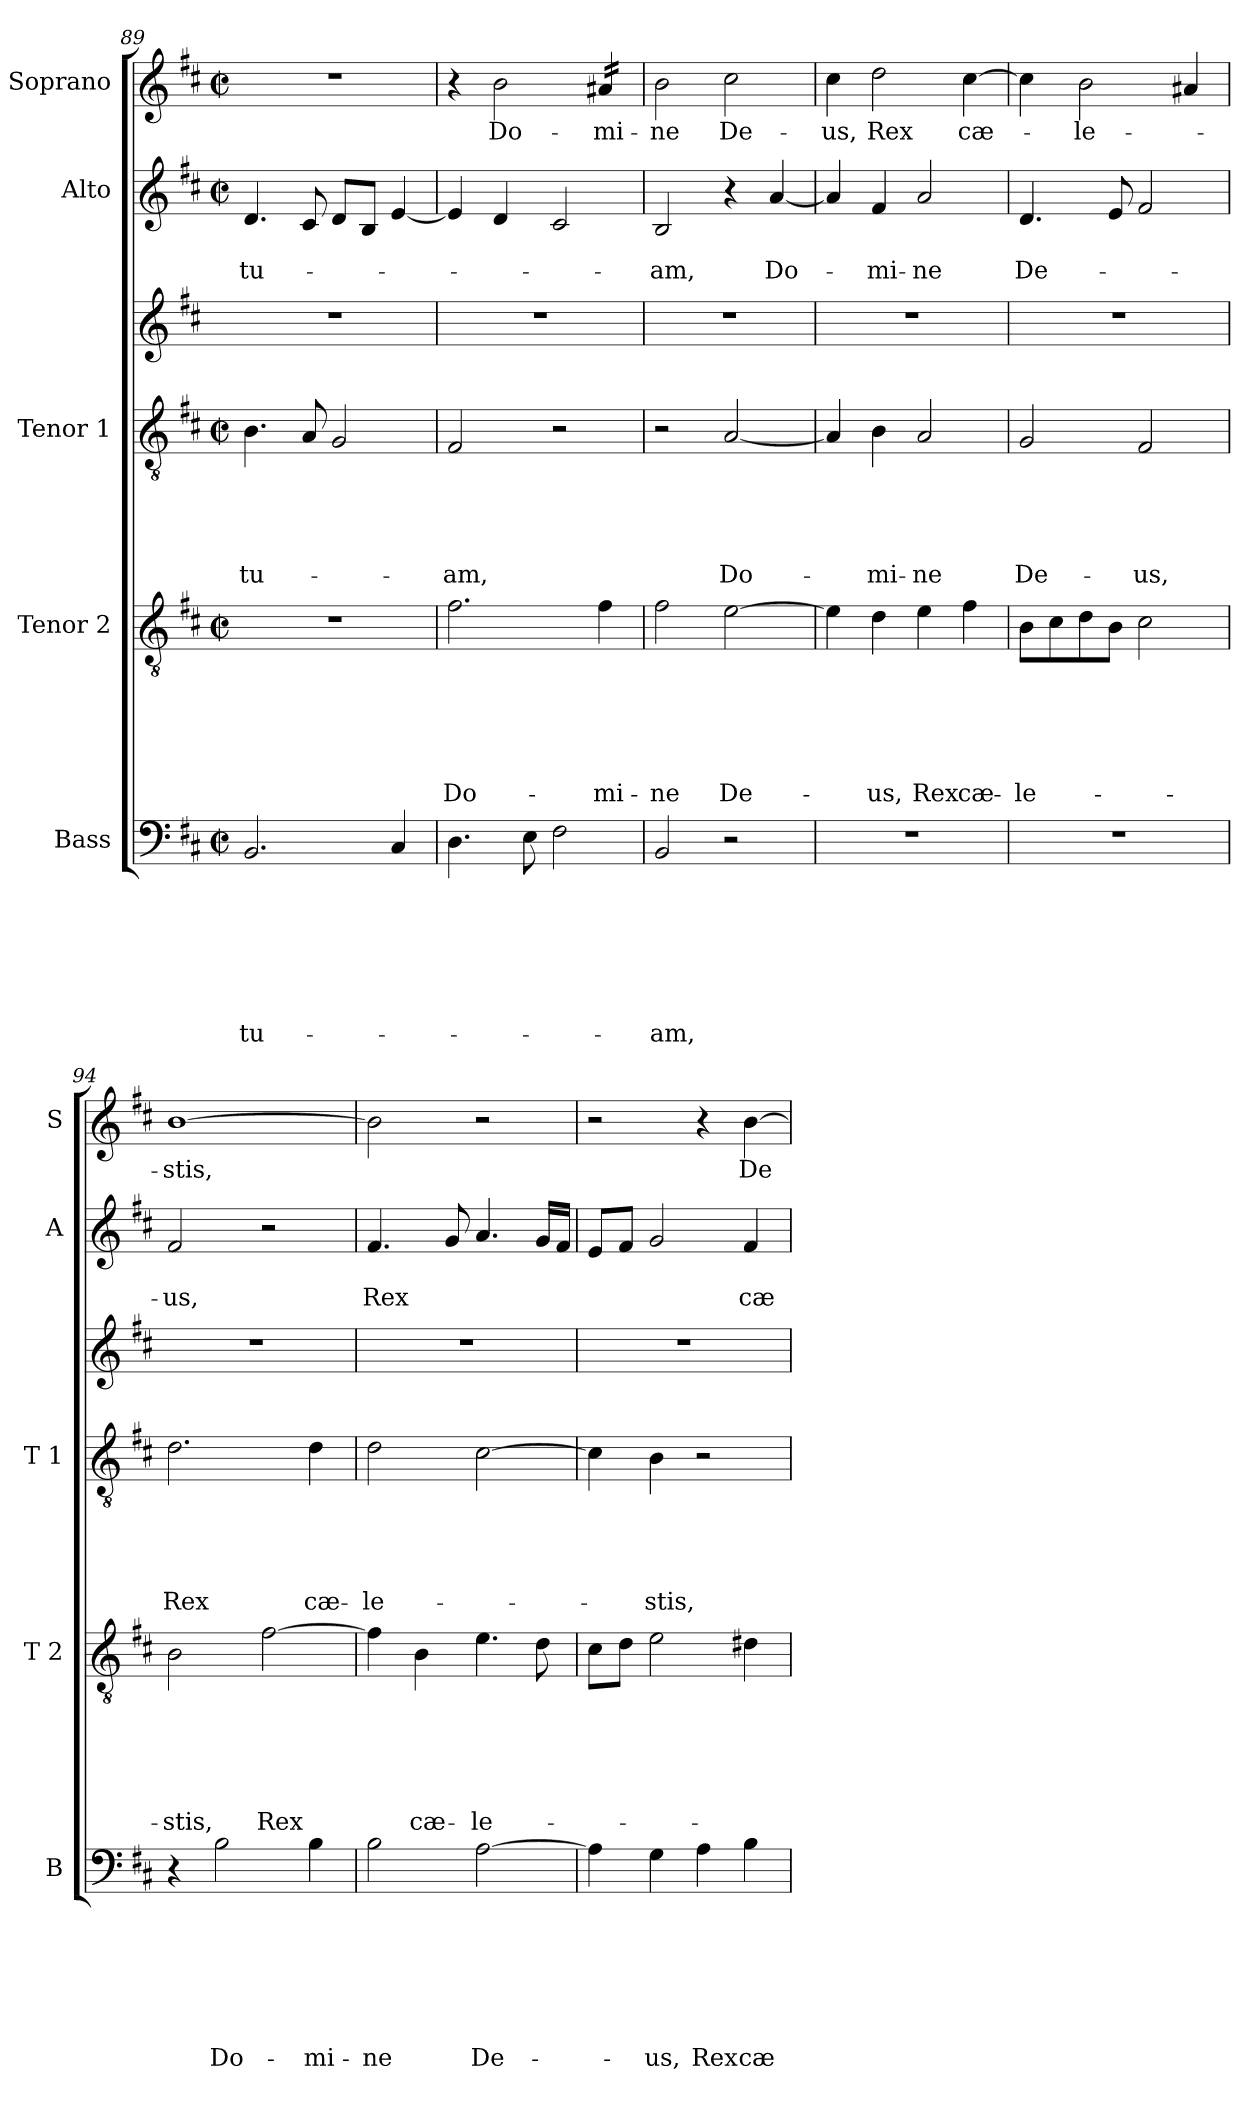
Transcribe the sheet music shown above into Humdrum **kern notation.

**kern	**text	**text	**text	**text	**text	**text	**text	**kern	**text	**text	**text	**text	**text	**text	**kern	**text	**text	**text	**text	**text	**kern	**kern	**text	**text	**kern	**text
*part6	*part6	*part6	*part6	*part6	*part6	*part6	*part6	*part5	*part5	*part5	*part5	*part5	*part5	*part5	*part4	*part4	*part4	*part4	*part4	*part4	*part3	*part2	*part2	*part2	*part1	*part1
*staff6	*staff6	*staff6	*staff6	*staff6	*staff6	*staff6	*staff6	*staff5	*staff5	*staff5	*staff5	*staff5	*staff5	*staff5	*staff4	*staff4	*staff4	*staff4	*staff4	*staff4	*staff3	*staff2	*staff2	*staff2	*staff1	*staff1
*I"Bass	*	*	*	*	*	*	*	*I"Tenor 2	*	*	*	*	*	*	*I"Tenor 1	*	*	*	*	*	*	*I"Alto	*	*	*I"Soprano	*
*I'B	*	*	*	*	*	*	*	*I'T 2	*	*	*	*	*	*	*I'T 1	*	*	*	*	*	*	*I'A	*	*	*I'S	*
*clefF4	*	*	*	*	*	*	*	*clefGv2	*	*	*	*	*	*	*clefGv2	*	*	*	*	*	*clefG2	*clefG2	*	*	*clefG2	*
*k[f#c#]	*	*	*	*	*	*	*	*k[f#c#]	*	*	*	*	*	*	*k[f#c#]	*	*	*	*	*	*k[f#c#]	*k[f#c#]	*	*	*k[f#c#]	*
*D:	*	*	*	*	*	*	*	*D:	*	*	*	*	*	*	*D:	*	*	*	*	*	*D:	*D:	*	*	*D:	*
*M2/2	*	*	*	*	*	*	*	*M2/2	*	*	*	*	*	*	*M2/2	*	*	*	*	*	*	*M2/2	*	*	*M2/2	*
*met(c|)	*	*	*	*	*	*	*	*met(c|)	*	*	*	*	*	*	*met(c|)	*	*	*	*	*	*	*met(c|)	*	*	*met(c|)	*
=89	=89	=89	=89	=89	=89	=89	=89	=89	=89	=89	=89	=89	=89	=89	=89	=89	=89	=89	=89	=89	=89	=89	=89	=89	=89	=89
!	!	!	!	!	!	!	!LO:LY:b	!	!	!	!	!	!	!	!	!	!	!	!	!LO:LY:b	!	!	!	!LO:LY:b	!	!
2.BB/	.	.	.	.	.	.	tu-	1r	.	.	.	.	.	.	4.B\	.	.	.	.	tu-	1r	4.d/	.	tu-	1r	.
.	.	.	.	.	.	.	.	.	.	.	.	.	.	.	8A/	.	.	.	.	.	.	8c#/	.	.	.	.
.	.	.	.	.	.	.	.	.	.	.	.	.	.	.	2G/	.	.	.	.	.	.	8d/L	.	.	.	.
.	.	.	.	.	.	.	.	.	.	.	.	.	.	.	.	.	.	.	.	.	.	8B/J	.	.	.	.
4C#/	.	.	.	.	.	.	.	.	.	.	.	.	.	.	.	.	.	.	.	.	.	[<4e/	.	.	.	.
=90	=90	=90	=90	=90	=90	=90	=90	=90	=90	=90	=90	=90	=90	=90	=90	=90	=90	=90	=90	=90	=90	=90	=90	=90	=90	=90
!	!	!	!	!	!	!	!	!	!	!	!	!	!	!LO:LY:b	!	!	!	!	!	!LO:LY:b	!	!	!	!	!	!
4.D\	.	.	.	.	.	.	.	2.f#\	.	.	.	.	.	Do-	2F#/	.	.	.	.	-am,	1r	4e/]	.	.	4r	.
!	!	!	!	!	!	!	!	!	!	!	!	!	!	!	!	!	!	!	!	!	!	!	!	!	!	!LO:LY:b
.	.	.	.	.	.	.	.	.	.	.	.	.	.	.	.	.	.	.	.	.	.	4d/	.	.	2b\	Do-
8E\	.	.	.	.	.	.	.	.	.	.	.	.	.	.	.	.	.	.	.	.	.	.	.	.	.	.
2F#\	.	.	.	.	.	.	.	.	.	.	.	.	.	.	2r	.	.	.	.	.	.	2c#/	.	.	.	.
!	!	!	!	!	!	!	!	!	!	!	!	!	!	!LO:LY:b	!	!	!	!	!	!	!	!	!	!	!	!LO:LY:b
*	*	*	*	*	*	*	*	*	*	*	*	*	*	*	*	*	*	*	*	*	*	*	*	*	*tremolo	*
.	.	.	.	.	.	.	.	4f#\	.	.	.	.	.	-mi-	.	.	.	.	.	.	.	.	.	.	16a#X/LL	-mi-
.	.	.	.	.	.	.	.	.	.	.	.	.	.	.	.	.	.	.	.	.	.	.	.	.	16a#X/	.
.	.	.	.	.	.	.	.	.	.	.	.	.	.	.	.	.	.	.	.	.	.	.	.	.	16a#X/	.
.	.	.	.	.	.	.	.	.	.	.	.	.	.	.	.	.	.	.	.	.	.	.	.	.	16a#X/JJ	.
*	*	*	*	*	*	*	*	*	*	*	*	*	*	*	*	*	*	*	*	*	*	*	*	*	*Xtremolo	*
!!LO:PB:g=z
=91	=91	=91	=91	=91	=91	=91	=91	=91	=91	=91	=91	=91	=91	=91	=91	=91	=91	=91	=91	=91	=91	=91	=91	=91	=91	=91
!	!	!	!	!	!	!	!LO:LY:b	!	!	!	!	!	!	!LO:LY:b	!	!	!	!	!	!	!	!	!	!LO:LY:b	!	!LO:LY:b
2BB/	.	.	.	.	.	.	-am,	2f#\	.	.	.	.	.	-ne	2r	.	.	.	.	.	1r	2B/	.	-am,	2b\	-ne
!	!	!	!	!	!	!	!	!	!	!	!	!	!	!LO:LY:b	!	!	!	!	!	!LO:LY:b	!	!	!	!	!	!LO:LY:b
2r	.	.	.	.	.	.	.	[>2e\	.	.	.	.	.	De-	[<2A/	.	.	.	.	Do-	.	4r	.	.	2cc#\	De-
!	!	!	!	!	!	!	!	!	!	!	!	!	!	!	!	!	!	!	!	!	!	!	!	!LO:LY:b	!	!
.	.	.	.	.	.	.	.	.	.	.	.	.	.	.	.	.	.	.	.	.	.	[<4a/	.	Do-	.	.
=92	=92	=92	=92	=92	=92	=92	=92	=92	=92	=92	=92	=92	=92	=92	=92	=92	=92	=92	=92	=92	=92	=92	=92	=92	=92	=92
!	!	!	!	!	!	!	!	!	!	!	!	!	!	!	!	!	!	!	!	!	!	!	!	!	!	!LO:LY:b
1r	.	.	.	.	.	.	.	4e\]	.	.	.	.	.	.	4A/]	.	.	.	.	.	1r	4a/]	.	.	4cc#\	-us,
!	!	!	!	!	!	!	!	!	!	!	!	!	!	!LO:LY:b	!	!	!	!	!	!LO:LY:b	!	!	!	!LO:LY:b	!	!LO:LY:b
.	.	.	.	.	.	.	.	4d\	.	.	.	.	.	-us,	4B\	.	.	.	.	-mi-	.	4f#/	.	-mi-	2dd\	Rex
!	!	!	!	!	!	!	!	!	!	!	!	!	!	!LO:LY:b	!	!	!	!	!	!LO:LY:b	!	!	!	!LO:LY:b	!	!
.	.	.	.	.	.	.	.	4e\	.	.	.	.	.	Rex	2A/	.	.	.	.	-ne	.	2a/	.	-ne	.	.
!	!	!	!	!	!	!	!	!	!	!	!	!	!	!LO:LY:b	!	!	!	!	!	!	!	!	!	!	!	!LO:LY:b
.	.	.	.	.	.	.	.	4f#\	.	.	.	.	.	cæ-	.	.	.	.	.	.	.	.	.	.	[>4cc#\	cæ-
=93	=93	=93	=93	=93	=93	=93	=93	=93	=93	=93	=93	=93	=93	=93	=93	=93	=93	=93	=93	=93	=93	=93	=93	=93	=93	=93
!	!	!	!	!	!	!	!	!	!	!	!	!	!	!LO:LY:b	!	!	!	!	!	!LO:LY:b	!	!	!	!LO:LY:b	!	!
1r	.	.	.	.	.	.	.	8B\L	.	.	.	.	.	-le-	2G/	.	.	.	.	De-	1r	4.d/	.	De-	4cc#\]	.
.	.	.	.	.	.	.	.	8c#\	.	.	.	.	.	.	.	.	.	.	.	.	.	.	.	.	.	.
!	!	!	!	!	!	!	!	!	!	!	!	!	!	!	!	!	!	!	!	!	!	!	!	!	!	!LO:LY:b
.	.	.	.	.	.	.	.	8d\	.	.	.	.	.	.	.	.	.	.	.	.	.	.	.	.	2b\	-le-
.	.	.	.	.	.	.	.	8B\J	.	.	.	.	.	.	.	.	.	.	.	.	.	8e/	.	.	.	.
!	!	!	!	!	!	!	!	!	!	!	!	!	!	!	!	!	!	!	!	!LO:LY:b	!	!	!	!	!	!
.	.	.	.	.	.	.	.	2c#\	.	.	.	.	.	.	2F#/	.	.	.	.	-us,	.	2f#/	.	.	.	.
.	.	.	.	.	.	.	.	.	.	.	.	.	.	.	.	.	.	.	.	.	.	.	.	.	4a#X/	.
=94	=94	=94	=94	=94	=94	=94	=94	=94	=94	=94	=94	=94	=94	=94	=94	=94	=94	=94	=94	=94	=94	=94	=94	=94	=94	=94
!	!	!	!	!	!	!	!	!	!	!	!	!	!	!LO:LY:b	!	!	!	!	!	!LO:LY:b	!	!	!	!LO:LY:b	!	!LO:LY:b
4r	.	.	.	.	.	.	.	2B\	.	.	.	.	.	-stis,	2.d\	.	.	.	.	Rex	1r	2f#/	.	-us,	[>1b	-stis,
!	!	!	!	!	!	!	!LO:LY:b	!	!	!	!	!	!	!	!	!	!	!	!	!	!	!	!	!	!	!
2B\	.	.	.	.	.	.	Do-	.	.	.	.	.	.	.	.	.	.	.	.	.	.	.	.	.	.	.
!	!	!	!	!	!	!	!	!	!	!	!	!	!	!LO:LY:b	!	!	!	!	!	!	!	!	!	!	!	!
.	.	.	.	.	.	.	.	[>2f#\	.	.	.	.	.	Rex	.	.	.	.	.	.	.	2r	.	.	.	.
!	!	!	!	!	!	!	!LO:LY:b	!	!	!	!	!	!	!	!	!	!	!	!	!LO:LY:b	!	!	!	!	!	!
4B\	.	.	.	.	.	.	-mi-	.	.	.	.	.	.	.	4d\	.	.	.	.	cæ-	.	.	.	.	.	.
=95	=95	=95	=95	=95	=95	=95	=95	=95	=95	=95	=95	=95	=95	=95	=95	=95	=95	=95	=95	=95	=95	=95	=95	=95	=95	=95
!	!	!	!	!	!	!	!LO:LY:b	!	!	!	!	!	!	!	!	!	!	!	!	!LO:LY:b	!	!	!	!LO:LY:b	!	!
2B\	.	.	.	.	.	.	-ne	4f#\]	.	.	.	.	.	.	2d\	.	.	.	.	-le-	1r	4.f#/	.	Rex	2b\]	.
!	!	!	!	!	!	!	!	!	!	!	!	!	!	!LO:LY:b	!	!	!	!	!	!	!	!	!	!	!	!
.	.	.	.	.	.	.	.	4B\	.	.	.	.	.	cæ-	.	.	.	.	.	.	.	.	.	.	.	.
.	.	.	.	.	.	.	.	.	.	.	.	.	.	.	.	.	.	.	.	.	.	8g/	.	.	.	.
!	!	!	!	!	!	!	!LO:LY:b	!	!	!	!	!	!	!LO:LY:b	!	!	!	!	!	!	!	!	!	!	!	!
[>2A\	.	.	.	.	.	.	De-	4.e\	.	.	.	.	.	-le-	[>2c#\	.	.	.	.	.	.	4.a/	.	.	2r	.
.	.	.	.	.	.	.	.	8d\	.	.	.	.	.	.	.	.	.	.	.	.	.	16g/LL	.	.	.	.
.	.	.	.	.	.	.	.	.	.	.	.	.	.	.	.	.	.	.	.	.	.	16f#/JJ	.	.	.	.
=96	=96	=96	=96	=96	=96	=96	=96	=96	=96	=96	=96	=96	=96	=96	=96	=96	=96	=96	=96	=96	=96	=96	=96	=96	=96	=96
4A\]	.	.	.	.	.	.	.	8c#\L	.	.	.	.	.	.	4c#\]	.	.	.	.	.	1r	8e/L	.	.	2r	.
.	.	.	.	.	.	.	.	8d\J	.	.	.	.	.	.	.	.	.	.	.	.	.	8f#/J	.	.	.	.
!	!	!	!	!	!	!	!LO:LY:b	!	!	!	!	!	!	!	!	!	!	!	!	!LO:LY:b	!	!	!	!	!	!
4G\	.	.	.	.	.	.	-us,	2e\	.	.	.	.	.	.	4B\	.	.	.	.	-stis,	.	2g/	.	.	.	.
!	!	!	!	!	!	!	!LO:LY:b	!	!	!	!	!	!	!	!	!	!	!	!	!	!	!	!	!	!	!
4A\	.	.	.	.	.	.	Rex	.	.	.	.	.	.	.	2r	.	.	.	.	.	.	.	.	.	4r	.
!	!	!	!	!	!	!	!LO:LY:b	!	!	!	!	!	!	!	!	!	!	!	!	!	!	!	!	!LO:LY:b	!	!LO:LY:b
4B\	.	.	.	.	.	.	cæ-	4d#X\	.	.	.	.	.	.	.	.	.	.	.	.	.	4f#/	.	cæ-	[<4b\	De-
=	=	=	=	=	=	=	=	=	=	=	=	=	=	=	=	=	=	=	=	=	=	=	=	=	=	=
*-	*-	*-	*-	*-	*-	*-	*-	*-	*-	*-	*-	*-	*-	*-	*-	*-	*-	*-	*-	*-	*-	*-	*-	*-	*-	*-
